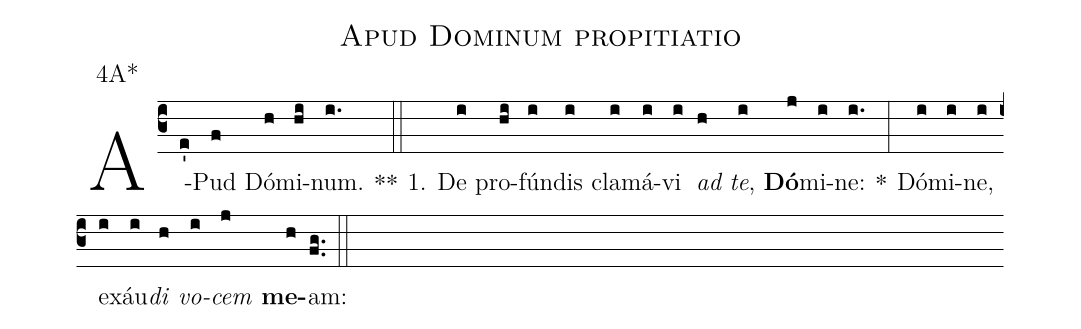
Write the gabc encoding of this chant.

name:Apud Dominum propitiatio;
office-part:Antiphona;
mode:4;
annotation:4A*;
%%
(c3) A(e')Pud(f) Dó(h)mi(hi)num.(i.) **(::)
1. De(i) pro(hi)fún(i)dis(i) cla(i)má(i)vi(i) <i>ad</i>(h) <i>te</i>,(i) <b>Dó</b>(j)mi(i)ne:(i.) *(:) Dó(i)mi(i)ne,(i) ex(i)áu(i)<i>di</i>(h) <i>vo</i>(i)<i>cem</i>(j) <b>me</b>(h)am:(fg..) (::)
